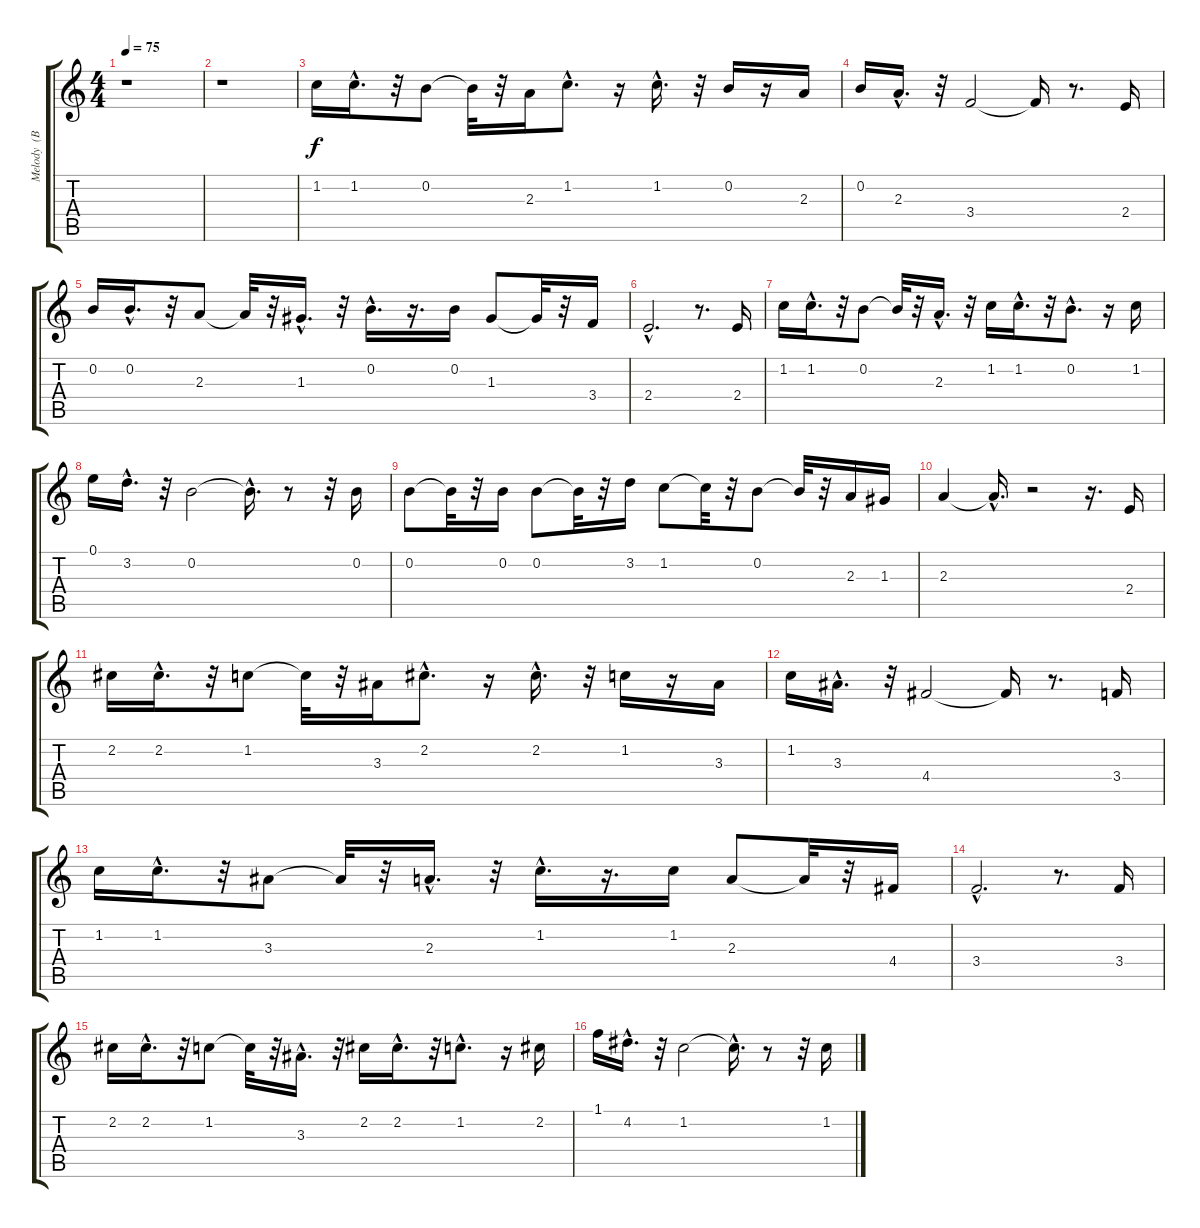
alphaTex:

\track ("Melody  (BB)" "Melody  (B") {instrument acousticguitarnylon}
\staff {score tabs}
\tuning (E4 B3 G3 D3 A2 E2) {hide}
\ts (4 4)
\tempo 75
\clef g2
\ks c
r.1{dy f} |
r.1 |
1.2.16 1.2{hac}.16{d} r.32 0.2.8 0.2{t}.32 r.32 2.3.16 1.2{hac}.8{d} r.16 1.2{hac}.16{d} r.32 0.2.16 r.16 2.3.16 |
0.2.16 2.3{hac}.16{d} r.32 3.4.2 3.4{t}.16 r.8{d} 2.4.16 |
0.2.16 0.2{hac}.16{d} r.32 2.3.8 2.3{t}.32 r.32 1.3{hac}.16{d} r.32 0.2{hac}.16{d} r.16{d} 0.2.16 1.3.8 1.3{t}.32 r.32 3.4.16 |
2.4{hac}.2{d} r.8{d} 2.4.16 |
1.2.16 1.2{hac}.16{d} r.32 0.2.8 0.2{t}.32 r.32 2.3{hac}.16{d} r.32 1.2.16 1.2{hac}.16{d} r.32 0.2{hac}.8{d} r.16 1.2.16 |
0.1.16 3.2{hac}.16{d} r.32 0.2.2 0.2{hac t}.16{d} r.8 r.32 0.2.16 |
0.2.8 0.2{t}.32 r.32 0.2.16 0.2.8 0.2{t}.32 r.32 3.2.16 1.2.8 1.2{t}.32 r.32 0.2.8 0.2{t}.32 r.32 2.3.16 1.3.16 |
2.3.4 2.3{hac t}.16{d} r.2 r.16{d} 2.4.16 |
2.2.16 2.2{hac}.16{d} r.32 1.2.8 1.2{t}.32 r.32 3.3.16 2.2{hac}.8{d} r.16 2.2{hac}.16{d} r.32 1.2.16 r.16 3.3.16 |
1.2.16 3.3{hac}.16{d} r.32 4.4.2 4.4{t}.16 r.8{d} 3.4.16 |
1.2.16 1.2{hac}.16{d} r.32 3.3.8 3.3{t}.32 r.32 2.3{hac}.16{d} r.32 1.2{hac}.16{d} r.16{d} 1.2.16 2.3.8 2.3{t}.32 r.32 4.4.16 |
3.4{hac}.2{d} r.8{d} 3.4.16 |
2.2.16 2.2{hac}.16{d} r.32 1.2.8 1.2{t}.32 r.32 3.3{hac}.16{d} r.32 2.2.16 2.2{hac}.16{d} r.32 1.2{hac}.8{d} r.16 2.2.16 |
1.1.16 4.2{hac}.16{d} r.32 1.2.2 1.2{hac t}.16{d} r.8 r.32 1.2.16
